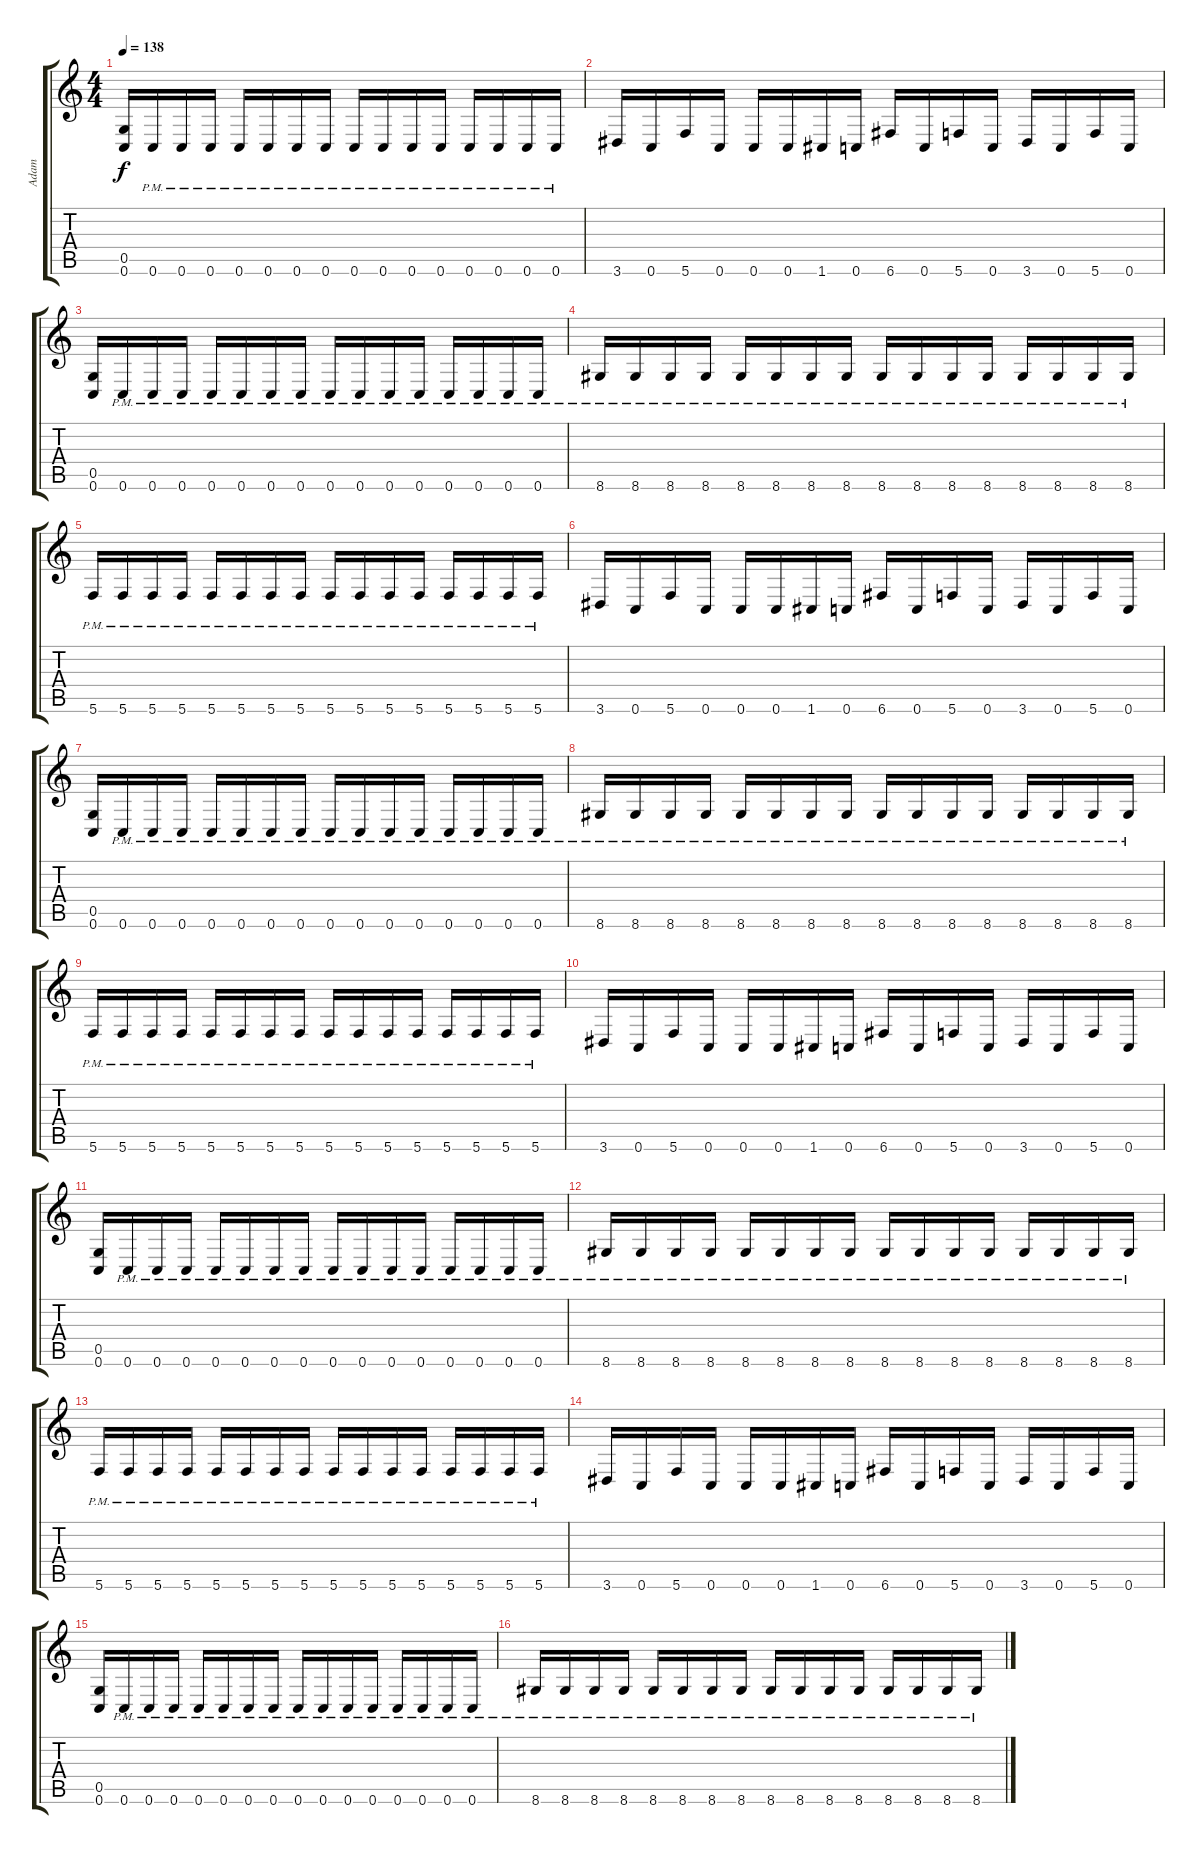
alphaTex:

\track ("Adam" "Adam") {instrument distortionguitar}
\staff {score tabs}
\tuning (D4 A3 F3 C3 G2 C2) {hide}
\ts (4 4)
\tempo 138
\clef g2
\ks c
(0.5 0.6).16{dy f} 0.6{pm}.16 0.6{pm}.16 0.6{pm}.16 0.6{pm}.16 0.6{pm}.16 0.6{pm}.16 0.6{pm}.16 0.6{pm}.16 0.6{pm}.16 0.6{pm}.16 0.6{pm}.16 0.6{pm}.16 0.6{pm}.16 0.6{pm}.16 0.6{pm}.16 |
3.6.16 0.6.16 5.6.16 0.6.16 0.6.16 0.6.16 1.6.16 0.6.16 6.6.16 0.6.16 5.6.16 0.6.16 3.6.16 0.6.16 5.6.16 0.6.16 |
(0.5 0.6).16 0.6{pm}.16 0.6{pm}.16 0.6{pm}.16 0.6{pm}.16 0.6{pm}.16 0.6{pm}.16 0.6{pm}.16 0.6{pm}.16 0.6{pm}.16 0.6{pm}.16 0.6{pm}.16 0.6{pm}.16 0.6{pm}.16 0.6{pm}.16 0.6{pm}.16 |
8.6{pm}.16 8.6{pm}.16 8.6{pm}.16 8.6{pm}.16 8.6{pm}.16 8.6{pm}.16 8.6{pm}.16 8.6{pm}.16 8.6{pm}.16 8.6{pm}.16 8.6{pm}.16 8.6{pm}.16 8.6{pm}.16 8.6{pm}.16 8.6{pm}.16 8.6{pm}.16 |
5.6{pm}.16 5.6{pm}.16 5.6{pm}.16 5.6{pm}.16 5.6{pm}.16 5.6{pm}.16 5.6{pm}.16 5.6{pm}.16 5.6{pm}.16 5.6{pm}.16 5.6{pm}.16 5.6{pm}.16 5.6{pm}.16 5.6{pm}.16 5.6{pm}.16 5.6{pm}.16 |
3.6.16 0.6.16 5.6.16 0.6.16 0.6.16 0.6.16 1.6.16 0.6.16 6.6.16 0.6.16 5.6.16 0.6.16 3.6.16 0.6.16 5.6.16 0.6.16 |
(0.5 0.6).16 0.6{pm}.16 0.6{pm}.16 0.6{pm}.16 0.6{pm}.16 0.6{pm}.16 0.6{pm}.16 0.6{pm}.16 0.6{pm}.16 0.6{pm}.16 0.6{pm}.16 0.6{pm}.16 0.6{pm}.16 0.6{pm}.16 0.6{pm}.16 0.6{pm}.16 |
8.6{pm}.16 8.6{pm}.16 8.6{pm}.16 8.6{pm}.16 8.6{pm}.16 8.6{pm}.16 8.6{pm}.16 8.6{pm}.16 8.6{pm}.16 8.6{pm}.16 8.6{pm}.16 8.6{pm}.16 8.6{pm}.16 8.6{pm}.16 8.6{pm}.16 8.6{pm}.16 |
5.6{pm}.16 5.6{pm}.16 5.6{pm}.16 5.6{pm}.16 5.6{pm}.16 5.6{pm}.16 5.6{pm}.16 5.6{pm}.16 5.6{pm}.16 5.6{pm}.16 5.6{pm}.16 5.6{pm}.16 5.6{pm}.16 5.6{pm}.16 5.6{pm}.16 5.6{pm}.16 |
3.6.16 0.6.16 5.6.16 0.6.16 0.6.16 0.6.16 1.6.16 0.6.16 6.6.16 0.6.16 5.6.16 0.6.16 3.6.16 0.6.16 5.6.16 0.6.16 |
(0.5 0.6).16 0.6{pm}.16 0.6{pm}.16 0.6{pm}.16 0.6{pm}.16 0.6{pm}.16 0.6{pm}.16 0.6{pm}.16 0.6{pm}.16 0.6{pm}.16 0.6{pm}.16 0.6{pm}.16 0.6{pm}.16 0.6{pm}.16 0.6{pm}.16 0.6{pm}.16 |
8.6{pm}.16 8.6{pm}.16 8.6{pm}.16 8.6{pm}.16 8.6{pm}.16 8.6{pm}.16 8.6{pm}.16 8.6{pm}.16 8.6{pm}.16 8.6{pm}.16 8.6{pm}.16 8.6{pm}.16 8.6{pm}.16 8.6{pm}.16 8.6{pm}.16 8.6{pm}.16 |
5.6{pm}.16 5.6{pm}.16 5.6{pm}.16 5.6{pm}.16 5.6{pm}.16 5.6{pm}.16 5.6{pm}.16 5.6{pm}.16 5.6{pm}.16 5.6{pm}.16 5.6{pm}.16 5.6{pm}.16 5.6{pm}.16 5.6{pm}.16 5.6{pm}.16 5.6{pm}.16 |
3.6.16 0.6.16 5.6.16 0.6.16 0.6.16 0.6.16 1.6.16 0.6.16 6.6.16 0.6.16 5.6.16 0.6.16 3.6.16 0.6.16 5.6.16 0.6.16 |
(0.5 0.6).16 0.6{pm}.16 0.6{pm}.16 0.6{pm}.16 0.6{pm}.16 0.6{pm}.16 0.6{pm}.16 0.6{pm}.16 0.6{pm}.16 0.6{pm}.16 0.6{pm}.16 0.6{pm}.16 0.6{pm}.16 0.6{pm}.16 0.6{pm}.16 0.6{pm}.16 |
8.6{pm}.16 8.6{pm}.16 8.6{pm}.16 8.6{pm}.16 8.6{pm}.16 8.6{pm}.16 8.6{pm}.16 8.6{pm}.16 8.6{pm}.16 8.6{pm}.16 8.6{pm}.16 8.6{pm}.16 8.6{pm}.16 8.6{pm}.16 8.6{pm}.16 8.6{pm}.16
